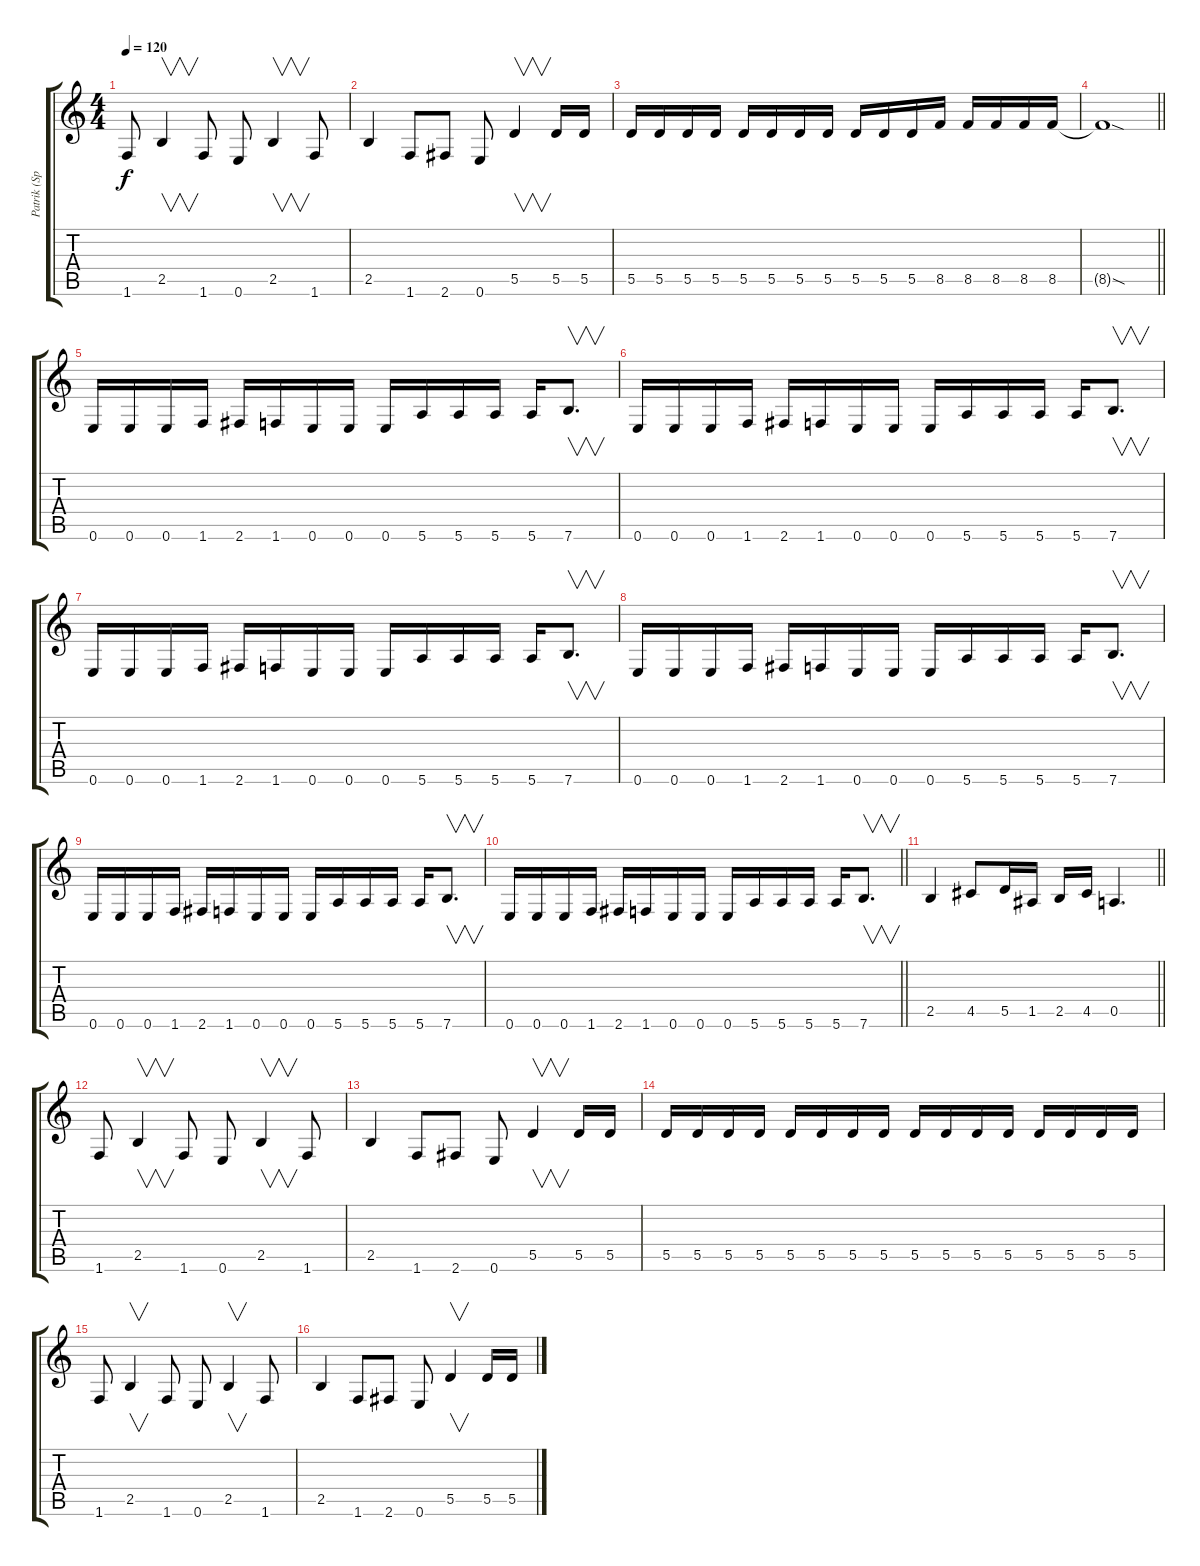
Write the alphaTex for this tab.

\track ("Patrik (Speaker: metal)" "Patrik (Sp") {instrument distortionguitar}
\staff {score tabs}
\tuning (E4 B3 G3 D3 A2 E2) {hide}
\ts (4 4)
\tempo 120
\clef g2
\ks c
1.6.8{dy f} 2.5.4{v} 1.6.8 0.6.8 2.5.4{v} 1.6.8 |
2.5.4 1.6.8 2.6.8 0.6.8 5.5.4{v} 5.5.16 5.5.16 |
5.5.16 5.5.16 5.5.16 5.5.16 5.5.16 5.5.16 5.5.16 5.5.16 5.5.16 5.5.16 5.5.16 8.5.16 8.5.16 8.5.16 8.5.16 8.5.16 |
\barLineRight lightlight
8.5{sod t}.1 |
0.6.16 0.6.16 0.6.16 1.6.16 2.6.16 1.6.16 0.6.16 0.6.16 0.6.16 5.6.16 5.6.16 5.6.16 5.6.16 7.6.8{v d} |
0.6.16 0.6.16 0.6.16 1.6.16 2.6.16 1.6.16 0.6.16 0.6.16 0.6.16 5.6.16 5.6.16 5.6.16 5.6.16 7.6.8{v d} |
0.6.16 0.6.16 0.6.16 1.6.16 2.6.16 1.6.16 0.6.16 0.6.16 0.6.16 5.6.16 5.6.16 5.6.16 5.6.16 7.6.8{v d} |
0.6.16 0.6.16 0.6.16 1.6.16 2.6.16 1.6.16 0.6.16 0.6.16 0.6.16 5.6.16 5.6.16 5.6.16 5.6.16 7.6.8{v d} |
0.6.16 0.6.16 0.6.16 1.6.16 2.6.16 1.6.16 0.6.16 0.6.16 0.6.16 5.6.16 5.6.16 5.6.16 5.6.16 7.6.8{v d} |
\barLineRight lightlight
0.6.16 0.6.16 0.6.16 1.6.16 2.6.16 1.6.16 0.6.16 0.6.16 0.6.16 5.6.16 5.6.16 5.6.16 5.6.16 7.6.8{v d} |
\barLineRight lightlight
2.5.4 4.5.8 5.5.16 1.5.16 2.5.16 4.5.16 0.5.4{d} |
1.6.8 2.5.4{v} 1.6.8 0.6.8 2.5.4{v} 1.6.8 |
2.5.4 1.6.8 2.6.8 0.6.8 5.5.4{v} 5.5.16 5.5.16 |
5.5.16 5.5.16 5.5.16 5.5.16 5.5.16 5.5.16 5.5.16 5.5.16 5.5.16 5.5.16 5.5.16 5.5.16 5.5.16 5.5.16 5.5.16 5.5.16 |
1.6.8 2.5.4{v} 1.6.8 0.6.8 2.5.4{v} 1.6.8 |
2.5.4 1.6.8 2.6.8 0.6.8 5.5.4{v} 5.5.16 5.5.16
